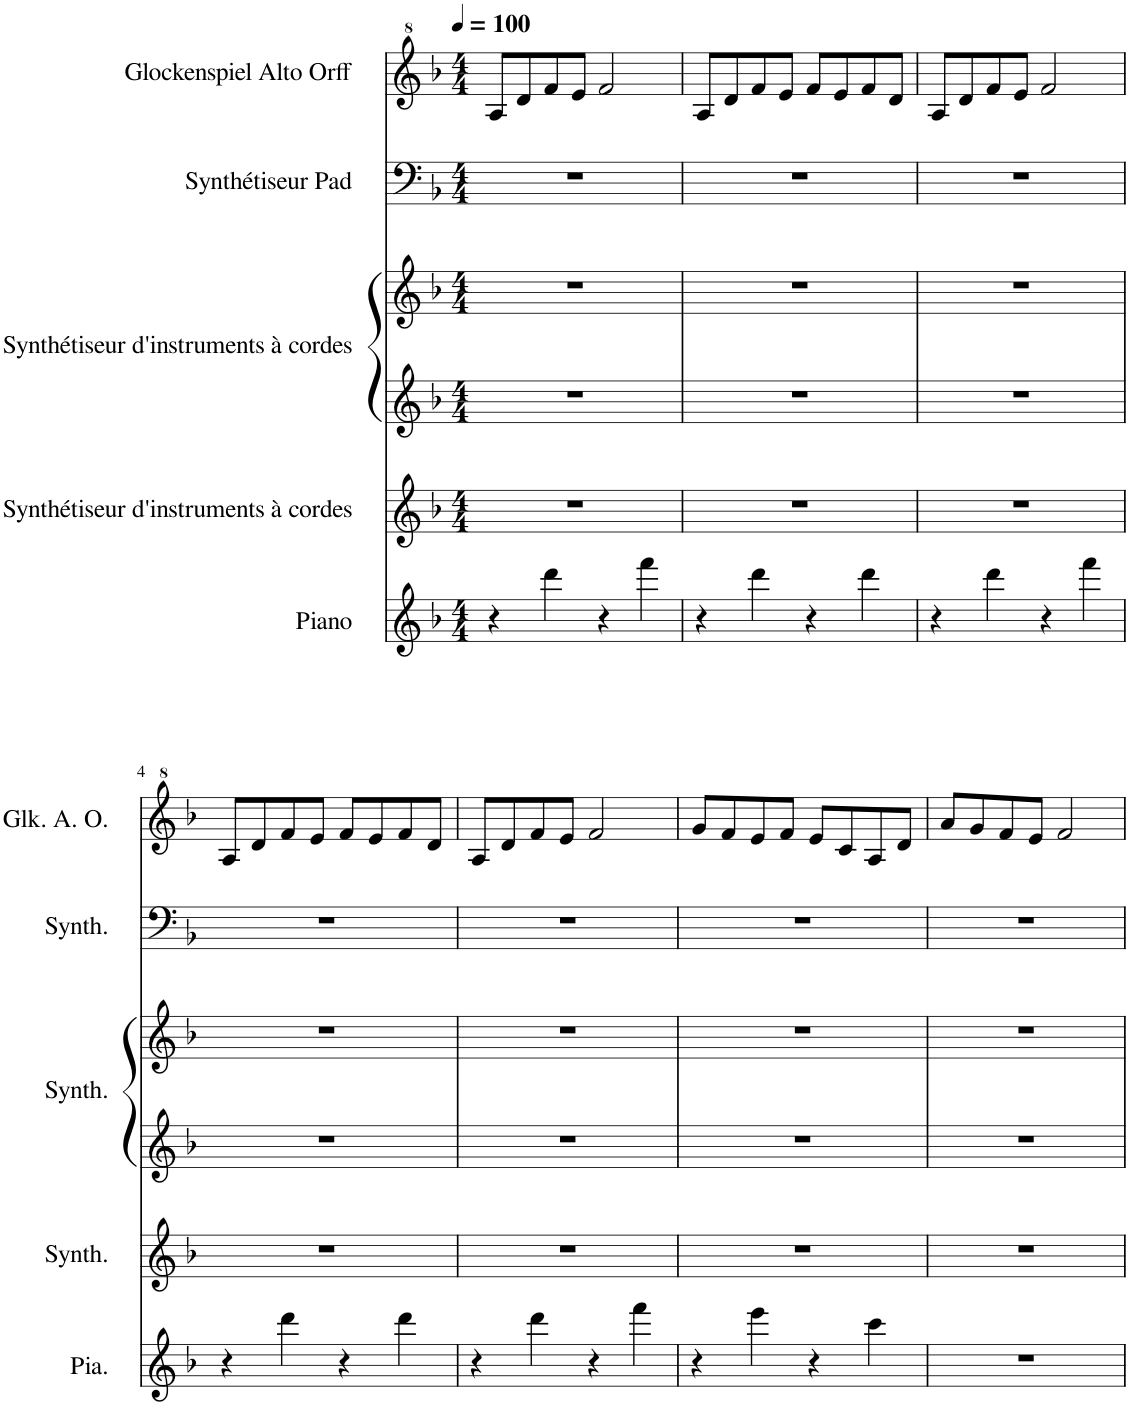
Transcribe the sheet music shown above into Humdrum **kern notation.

**kern	**kern	**kern	**kern	**kern	**kern
*part5	*part4	*part3	*part3	*part2	*part1
*staff6	*staff5	*staff4	*staff3	*staff2	*staff1
*I"Piano	*I"Synthétiseur d'instruments à cordes	*I"Synthétiseur d'instruments à cordes	*	*I"Synthétiseur Pad	*I"Glockenspiel Alto Orff
*I'Pia.	*I'Synth.	*I'Synth.	*	*I'Synth.	*I'Glk. A. O.
*clefG2	*clefG2	*clefG2	*clefG2	*clefF4	*clefG^2
*k[b-]	*k[b-]	*k[b-]	*k[b-]	*k[b-]	*k[b-]
*M4/4	*M4/4	*M4/4	*M4/4	*M4/4	*M4/4
*MM100	*MM100	*MM100	*MM100	*MM100	*MM100
=1	=1	=1	=1	=1	=1
4r	1r	1r	1r	1r	8a/L
.	.	.	.	.	8dd/
4ddd\	.	.	.	.	8ff/
.	.	.	.	.	8ee/J
4r	.	.	.	.	2ff/
4fff\	.	.	.	.	.
=2	=2	=2	=2	=2	=2
4r	1r	1r	1r	1r	8a/L
.	.	.	.	.	8dd/
4ddd\	.	.	.	.	8ff/
.	.	.	.	.	8ee/J
4r	.	.	.	.	8ff/L
.	.	.	.	.	8ee/
4ddd\	.	.	.	.	8ff/
.	.	.	.	.	8dd/J
=3	=3	=3	=3	=3	=3
4r	1r	1r	1r	1r	8a/L
.	.	.	.	.	8dd/
4ddd\	.	.	.	.	8ff/
.	.	.	.	.	8ee/J
4r	.	.	.	.	2ff/
4fff\	.	.	.	.	.
!!LO:LB:g=z
=4	=4	=4	=4	=4	=4
4r	1r	1r	1r	1r	8a/L
.	.	.	.	.	8dd/
4ddd\	.	.	.	.	8ff/
.	.	.	.	.	8ee/J
4r	.	.	.	.	8ff/L
.	.	.	.	.	8ee/
4ddd\	.	.	.	.	8ff/
.	.	.	.	.	8dd/J
=5	=5	=5	=5	=5	=5
4r	1r	1r	1r	1r	8a/L
.	.	.	.	.	8dd/
4ddd\	.	.	.	.	8ff/
.	.	.	.	.	8ee/J
4r	.	.	.	.	2ff/
4fff\	.	.	.	.	.
=6	=6	=6	=6	=6	=6
4r	1r	1r	1r	1r	8gg/L
.	.	.	.	.	8ff/
4eee\	.	.	.	.	8ee/
.	.	.	.	.	8ff/J
4r	.	.	.	.	8ee/L
.	.	.	.	.	8cc/
4ccc\	.	.	.	.	8a/
.	.	.	.	.	8dd/J
=7	=7	=7	=7	=7	=7
1r	1r	1r	1r	1r	8aa/L
.	.	.	.	.	8gg/
.	.	.	.	.	8ff/
.	.	.	.	.	8ee/J
.	.	.	.	.	2ff/
=	=	=	=	=	=
*-	*-	*-	*-	*-	*-
